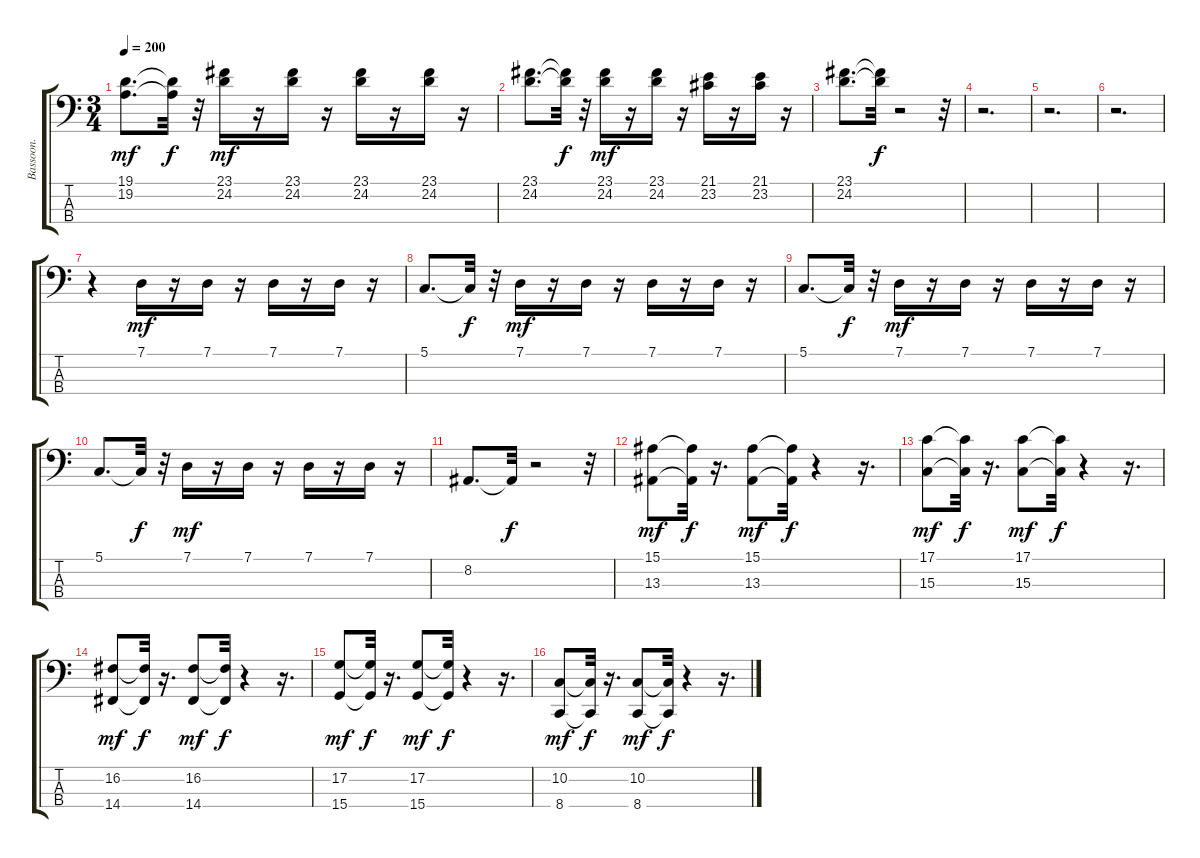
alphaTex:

\track ("Bassoon." "Bassoon.") {instrument bassoon}
\staff {score tabs}
\tuning (G2 D2 A1 E1) {hide}
\ts (3 4)
\tempo 200
\clef f4
\ks c
(19.1 19.2).8{d dy mf} (19.1{t} 19.2{t}).32{dy f} r.32 (23.1 24.2).16{dy mf} r.16 (23.1 24.2).16 r.16 (23.1 24.2).16 r.16 (23.1 24.2).16 r.16 |
(23.1 24.2).8{d} (23.1{t} 24.2{t}).32{dy f} r.32 (23.1 24.2).16{dy mf} r.16 (23.1 24.2).16 r.16 (21.1 23.2).16 r.16 (21.1 23.2).16 r.16 |
(23.1 24.2).8{d} (23.1{t} 24.2{t}).32{dy f} r.2 r.32 |
r.2{d} |
r.2{d} |
r.2{d} |
r.4 7.1.16{dy mf} r.16 7.1.16 r.16 7.1.16 r.16 7.1.16 r.16 |
5.1.8{d} 5.1{t}.32{dy f} r.32 7.1.16{dy mf} r.16 7.1.16 r.16 7.1.16 r.16 7.1.16 r.16 |
5.1.8{d} 5.1{t}.32{dy f} r.32 7.1.16{dy mf} r.16 7.1.16 r.16 7.1.16 r.16 7.1.16 r.16 |
5.1.8{d} 5.1{t}.32{dy f} r.32 7.1.16{dy mf} r.16 7.1.16 r.16 7.1.16 r.16 7.1.16 r.16 |
8.2.8{d} 8.2{t}.32{dy f} r.2 r.32 |
(15.1 13.3).8{dy mf} (15.1{t} 13.3{t}).32{dy f} r.16{d} (15.1 13.3).8{dy mf} (15.1{t} 13.3{t}).32{dy f} r.4 r.16{d} |
(17.1 15.3).8{dy mf} (17.1{t} 15.3{t}).32{dy f} r.16{d} (17.1 15.3).8{dy mf} (17.1{t} 15.3{t}).32{dy f} r.4 r.16{d} |
(16.2 14.4).8{dy mf} (16.2{t} 14.4{t}).32{dy f} r.16{d} (16.2 14.4).8{dy mf} (16.2{t} 14.4{t}).32{dy f} r.4 r.16{d} |
(17.2 15.4).8{dy mf} (17.2{t} 15.4{t}).32{dy f} r.16{d} (17.2 15.4).8{dy mf} (17.2{t} 15.4{t}).32{dy f} r.4 r.16{d} |
(10.2 8.4).8{dy mf} (10.2{t} 8.4{t}).32{dy f} r.16{d} (10.2 8.4).8{dy mf} (10.2{t} 8.4{t}).32{dy f} r.4 r.16{d}
